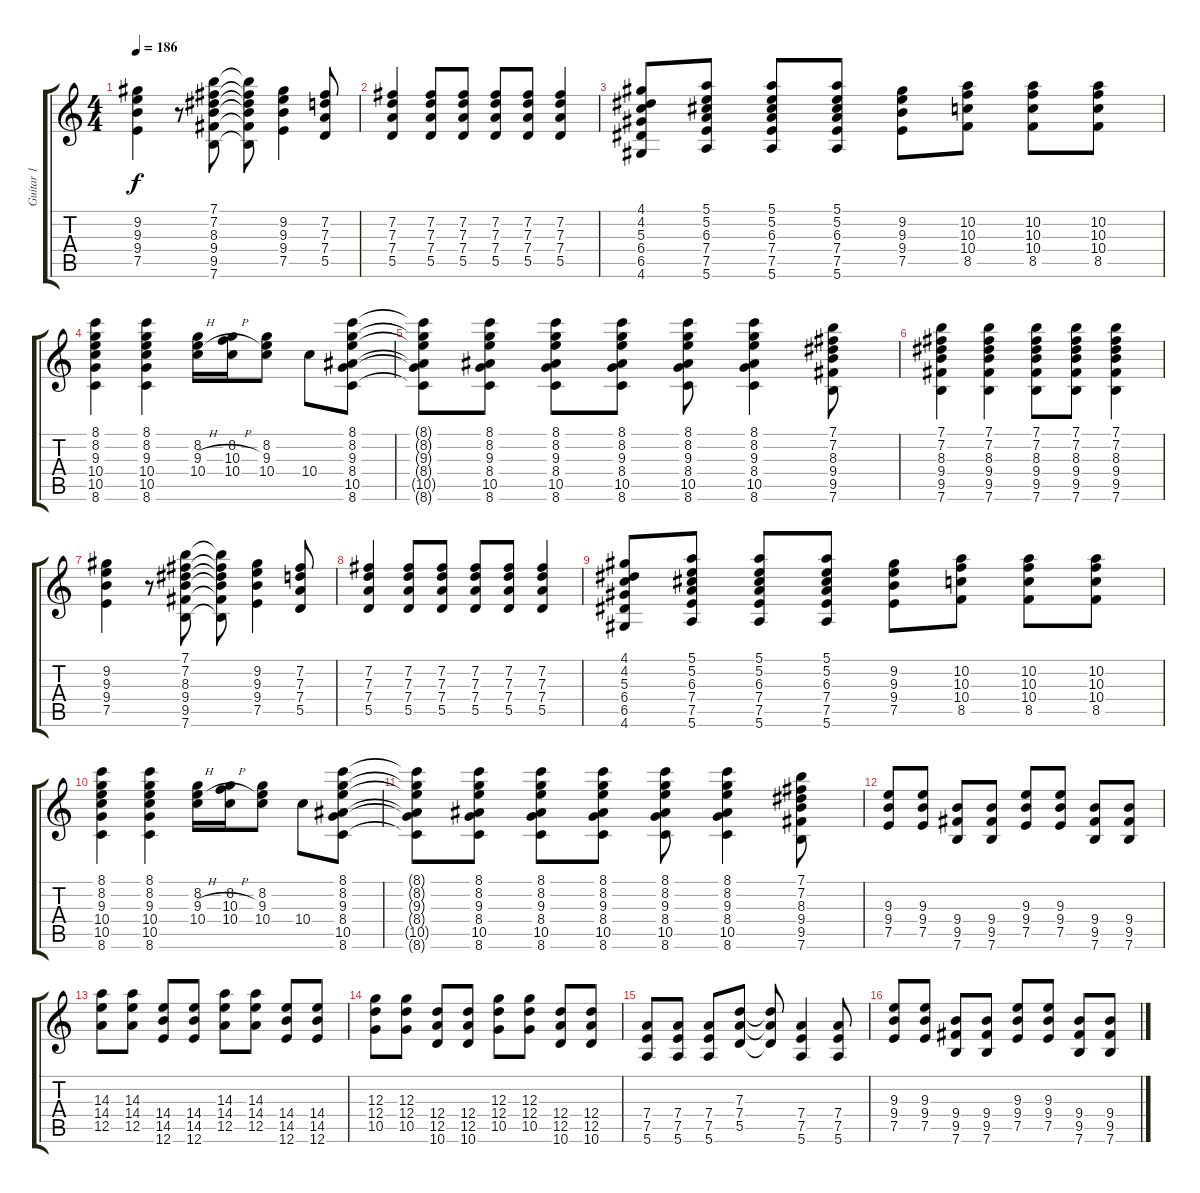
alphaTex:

\track ("Guitar 1" "Guitar 1") {instrument acousticguitarsteel}
\staff {score tabs}
\tuning (E4 B3 G3 D3 A2 E2) {hide}
\ts (4 4)
\tempo 186
\clef g2
\ks c
(9.2 9.3 9.4 7.5).4{dy f} r.8 (7.1 7.2 8.3 9.4 9.5 7.6).8 (7.1{t} 7.2{t} 8.3{t} 9.4{t} 9.5{t} 7.6{t}).8 (9.2 9.3 9.4 7.5).4 (7.2 7.3 7.4 5.5).8 |
(7.2 7.3 7.4 5.5).4 (7.2 7.3 7.4 5.5).8 (7.2 7.3 7.4 5.5).8 (7.2 7.3 7.4 5.5).8 (7.2 7.3 7.4 5.5).8 (7.2 7.3 7.4 5.5).4 |
(4.1 4.2 5.3 6.4 6.5 4.6).8 (5.1 5.2 6.3 7.4 7.5 5.6).8 (5.1 5.2 6.3 7.4 7.5 5.6).8 (5.1 5.2 6.3 7.4 7.5 5.6).8 (9.2 9.3 9.4 7.5).8 (10.2 10.3 10.4 8.5).8 (10.2 10.3 10.4 8.5).8 (10.2 10.3 10.4 8.5).8 |
(8.1 8.2 9.3 10.4 10.5 8.6).4 (8.1 8.2 9.3 10.4 10.5 8.6).4 (8.2 9.3{h} 10.4).16 (8.2 10.3{h} 10.4).16 (8.2 9.3 10.4).8 10.4.8 (8.1 8.2 9.3 8.4 10.5 8.6).8 |
(8.1{t} 8.2{t} 9.3{t} 8.4{t} 10.5{t} 8.6{t}).8 (8.1 8.2 9.3 8.4 10.5 8.6).8 (8.1 8.2 9.3 8.4 10.5 8.6).8 (8.1 8.2 9.3 8.4 10.5 8.6).8 (8.1 8.2 9.3 8.4 10.5 8.6).8 (8.1 8.2 9.3 8.4 10.5 8.6).4 (7.1 7.2 8.3 9.4 9.5 7.6).8 |
(7.1 7.2 8.3 9.4 9.5 7.6).4 (7.1 7.2 8.3 9.4 9.5 7.6).4 (7.1 7.2 8.3 9.4 9.5 7.6).8 (7.1 7.2 8.3 9.4 9.5 7.6).8 (7.1 7.2 8.3 9.4 9.5 7.6).4 |
(9.2 9.3 9.4 7.5).4 r.8 (7.1 7.2 8.3 9.4 9.5 7.6).8 (7.1{t} 7.2{t} 8.3{t} 9.4{t} 9.5{t} 7.6{t}).8 (9.2 9.3 9.4 7.5).4 (7.2 7.3 7.4 5.5).8 |
(7.2 7.3 7.4 5.5).4 (7.2 7.3 7.4 5.5).8 (7.2 7.3 7.4 5.5).8 (7.2 7.3 7.4 5.5).8 (7.2 7.3 7.4 5.5).8 (7.2 7.3 7.4 5.5).4 |
(4.1 4.2 5.3 6.4 6.5 4.6).8 (5.1 5.2 6.3 7.4 7.5 5.6).8 (5.1 5.2 6.3 7.4 7.5 5.6).8 (5.1 5.2 6.3 7.4 7.5 5.6).8 (9.2 9.3 9.4 7.5).8 (10.2 10.3 10.4 8.5).8 (10.2 10.3 10.4 8.5).8 (10.2 10.3 10.4 8.5).8 |
(8.1 8.2 9.3 10.4 10.5 8.6).4 (8.1 8.2 9.3 10.4 10.5 8.6).4 (8.2 9.3{h} 10.4).16 (8.2 10.3{h} 10.4).16 (8.2 9.3 10.4).8 10.4.8 (8.1 8.2 9.3 8.4 10.5 8.6).8 |
(8.1{t} 8.2{t} 9.3{t} 8.4{t} 10.5{t} 8.6{t}).8 (8.1 8.2 9.3 8.4 10.5 8.6).8 (8.1 8.2 9.3 8.4 10.5 8.6).8 (8.1 8.2 9.3 8.4 10.5 8.6).8 (8.1 8.2 9.3 8.4 10.5 8.6).8 (8.1 8.2 9.3 8.4 10.5 8.6).4 (7.1 7.2 8.3 9.4 9.5 7.6).8 |
(9.3 9.4 7.5).8 (9.3 9.4 7.5).8 (9.4 9.5 7.6).8 (9.4 9.5 7.6).8 (9.3 9.4 7.5).8 (9.3 9.4 7.5).8 (9.4 9.5 7.6).8 (9.4 9.5 7.6).8 |
(14.3 14.4 12.5).8 (14.3 14.4 12.5).8 (14.4 14.5 12.6).8 (14.4 14.5 12.6).8 (14.3 14.4 12.5).8 (14.3 14.4 12.5).8 (14.4 14.5 12.6).8 (14.4 14.5 12.6).8 |
(12.3 12.4 10.5).8 (12.3 12.4 10.5).8 (12.4 12.5 10.6).8 (12.4 12.5 10.6).8 (12.3 12.4 10.5).8 (12.3 12.4 10.5).8 (12.4 12.5 10.6).8 (12.4 12.5 10.6).8 |
(7.4 7.5 5.6).8 (7.4 7.5 5.6).8 (7.4 7.5 5.6).8 (7.3 7.4 5.5).8 (7.3{t} 7.4{t} 5.5{t}).8 (7.4 7.5 5.6).4 (7.4 7.5 5.6).8 |
(9.3 9.4 7.5).8 (9.3 9.4 7.5).8 (9.4 9.5 7.6).8 (9.4 9.5 7.6).8 (9.3 9.4 7.5).8 (9.3 9.4 7.5).8 (9.4 9.5 7.6).8 (9.4 9.5 7.6).8
